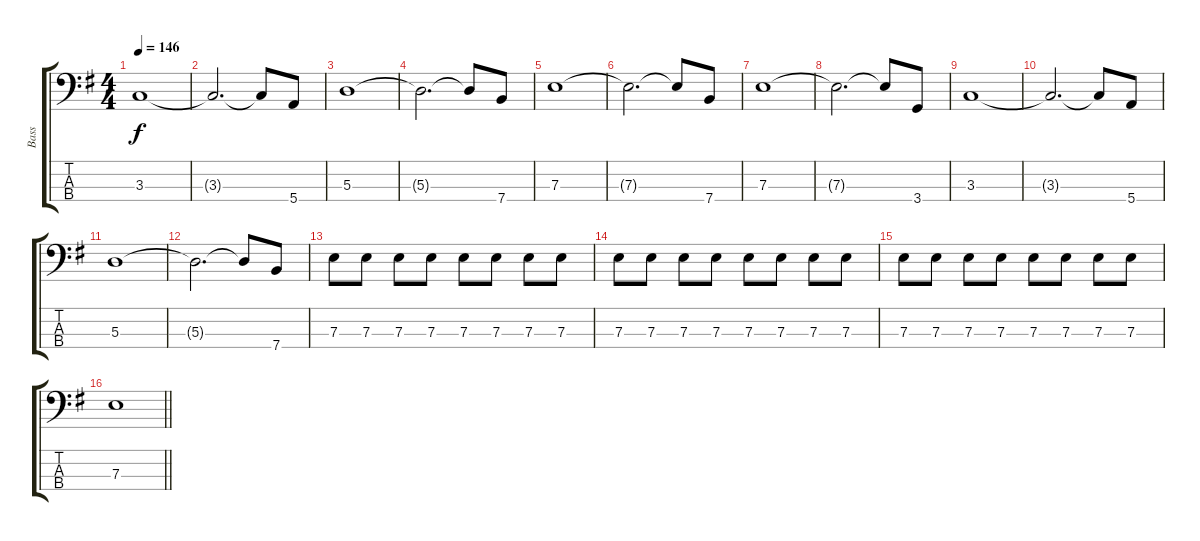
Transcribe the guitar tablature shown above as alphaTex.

\track ("Bass" "Bass") {instrument electricbassfinger}
\staff {score tabs}
\tuning (G2 D2 A1 E1) {hide}
\ts (4 4)
\tempo 146
\clef f4
\ks eminor
3.3.1{dy f} |
3.3{t}.2{d} 3.3{t}.8 5.4.8 |
5.3.1 |
5.3{t}.2{d} 5.3{t}.8 7.4.8 |
7.3.1 |
7.3{t}.2{d} 7.3{t}.8 7.4.8 |
7.3.1 |
7.3{t}.2{d} 7.3{t}.8 3.4.8 |
3.3.1 |
3.3{t}.2{d} 3.3{t}.8 5.4.8 |
5.3.1 |
5.3{t}.2{d} 5.3{t}.8 7.4.8{volume 8} |
7.3.8{volume 12} 7.3.8 7.3.8 7.3.8 7.3.8 7.3.8 7.3.8 7.3.8 |
7.3.8 7.3.8 7.3.8 7.3.8 7.3.8 7.3.8 7.3.8 7.3.8 |
7.3.8 7.3.8 7.3.8 7.3.8 7.3.8 7.3.8 7.3.8 7.3.8 |
\barLineRight lightlight
7.3.1
